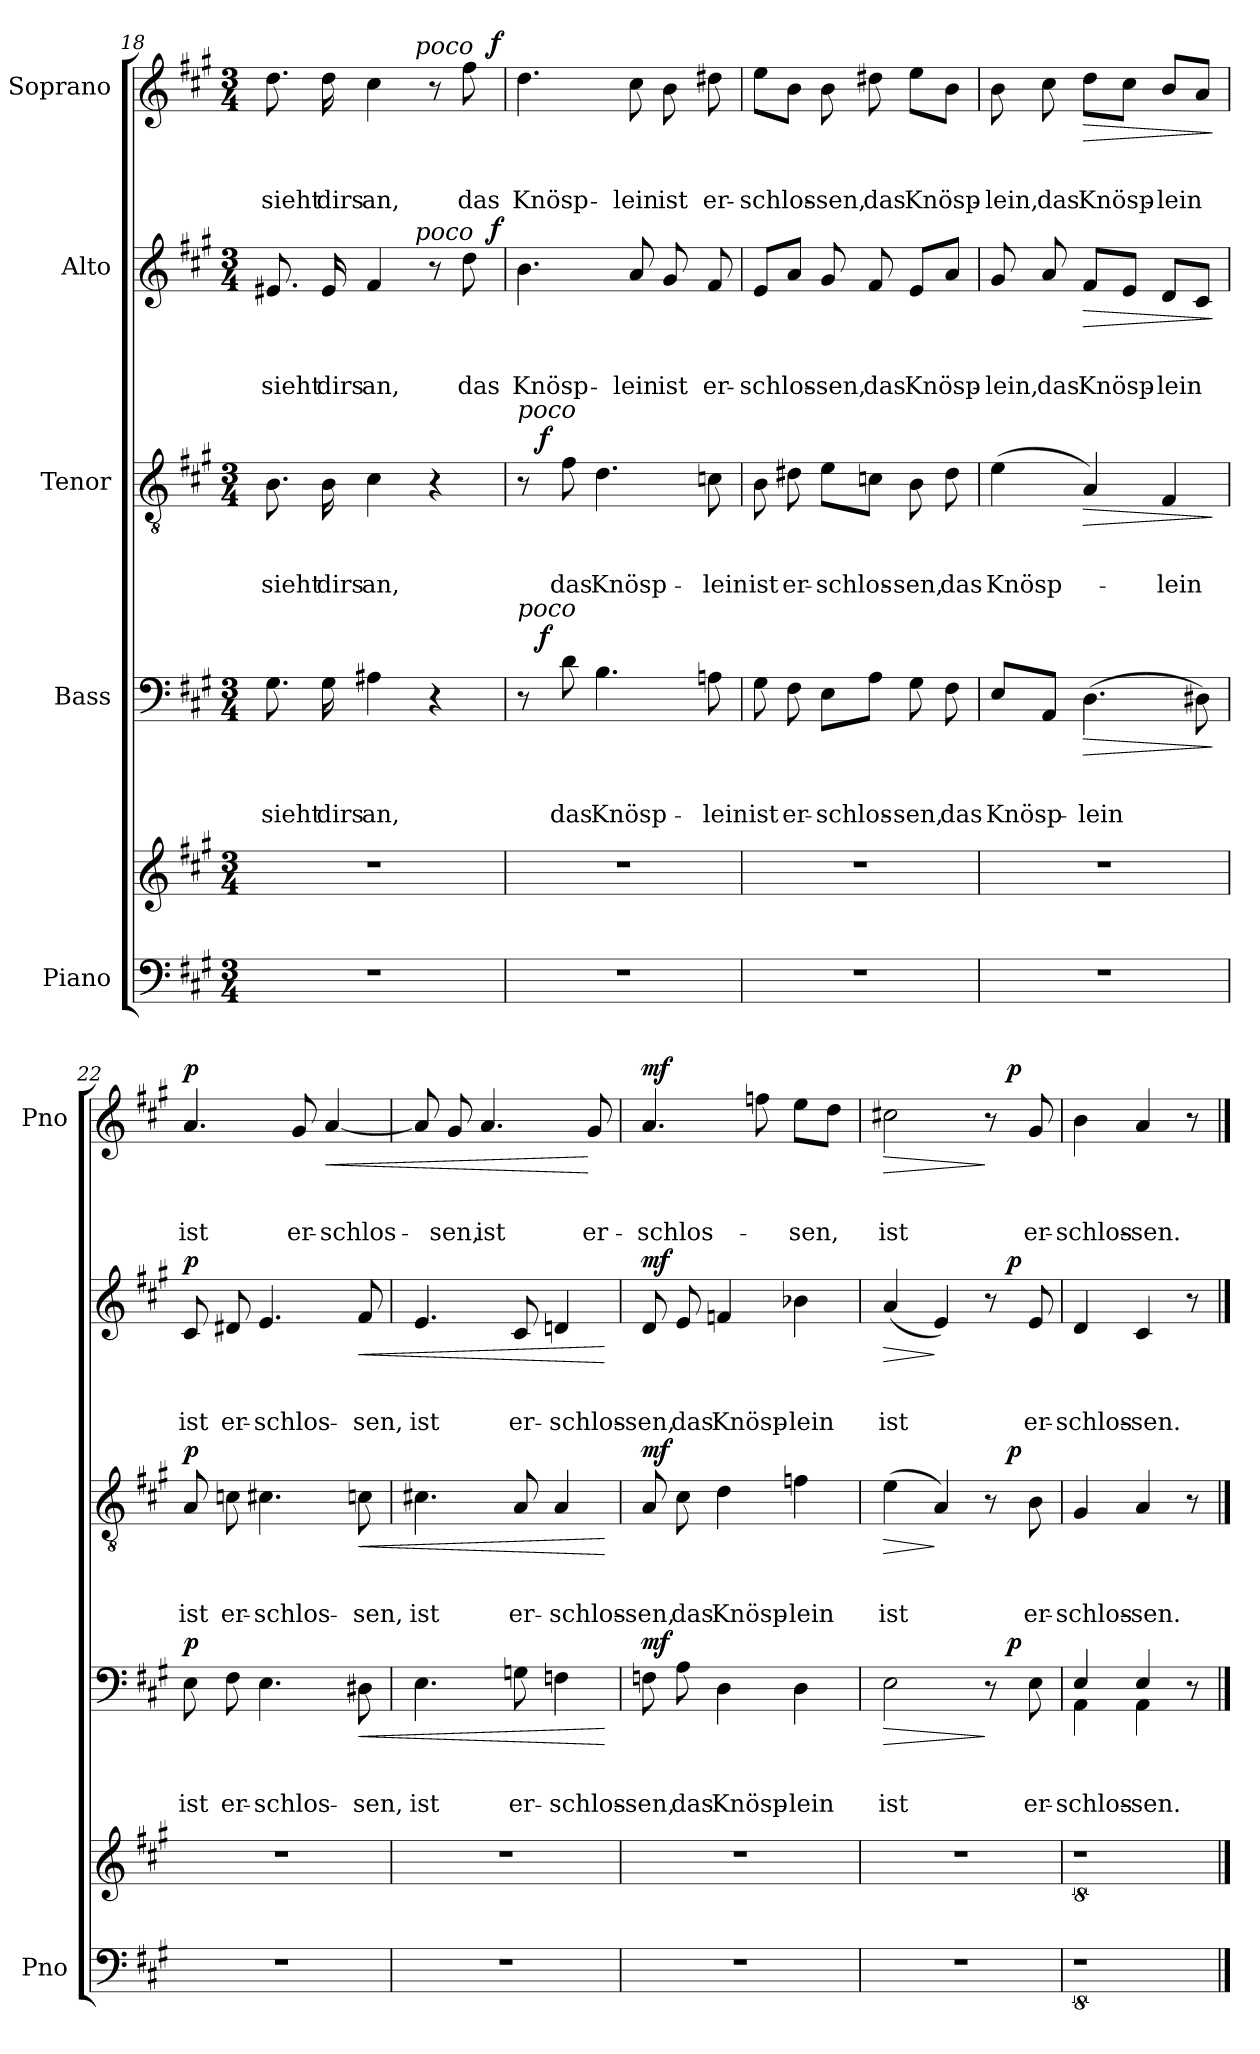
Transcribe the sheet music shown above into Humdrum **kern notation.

**kern	**kern	**kern	**text	**text	**text	**dynam	**kern	**text	**text	**text	**dynam	**kern	**text	**text	**text	**dynam	**kern	**text	**text	**text	**dynam
*part5	*part5	*part4	*part4	*part4	*part4	*part4	*part3	*part3	*part3	*part3	*part3	*part2	*part2	*part2	*part2	*part2	*part1	*part1	*part1	*part1	*part1
*staff6	*staff5	*staff4	*staff4	*staff4	*staff4	*staff4	*staff3	*staff3	*staff3	*staff3	*staff3	*staff2	*staff2	*staff2	*staff2	*staff2	*staff1	*staff1	*staff1	*staff1	*staff1
*I"Piano	*	*I"Bass	*	*	*	*	*I"Tenor	*	*	*	*	*I"Alto	*	*	*	*	*I"Soprano	*	*	*	*
*I'Pno	*	*	*	*	*	*	*	*	*	*	*	*	*	*	*	*	*I'Pno	*	*	*	*
*clefF4	*clefG2	*clefF4	*	*	*	*	*clefGv2	*	*	*	*	*clefG2	*	*	*	*	*clefG2	*	*	*	*
*k[f#c#g#]	*k[f#c#g#]	*k[f#c#g#]	*	*	*	*	*k[f#c#g#]	*	*	*	*	*k[f#c#g#]	*	*	*	*	*k[f#c#g#]	*	*	*	*
*A:	*A:	*A:	*	*	*	*	*A:	*	*	*	*	*A:	*	*	*	*	*A:	*	*	*	*
*M3/4	*M3/4	*M3/4	*	*	*	*	*M3/4	*	*	*	*	*M3/4	*	*	*	*	*M3/4	*	*	*	*
=18	=18	=18	=18	=18	=18	=18	=18	=18	=18	=18	=18	=18	=18	=18	=18	=18	=18	=18	=18	=18	=18
*	*	*	*	*	*	*	*	*	*	*	*	*^	*	*	*	*	*^	*	*	*	*
*	*	*	*	*	*	*	*	*	*	*	*	*	*^	*	*	*	*	*	*^	*	*	*	*
2.r	2.r	8.G#\	.	.	sieht	.	8.B\	.	.	sieht	.	8.e#X/	2ryy	4...ryy	.	.	sieht	.	8.dd\	2ryy	4...ryy	.	.	sieht	.
.	.	16G#\	.	.	dirs	.	16B\	.	.	dirs	.	16e#/	.	.	.	.	dirs	.	16dd\	.	.	.	.	dirs	.
.	.	4A#X\	.	.	an,	.	4c#\	.	.	an,	.	4f#/	.	.	.	.	an,	.	4cc#\	.	.	.	.	an,	.
!	!	!	!	!	!	!	!	!	!	!	!	!	!	!	!	!	!	!	!	!	!LO:TX:a:i:t=poco	!	!	!	!
!	!	!	!	!	!	!	!	!	!	!	!	!	!	!LO:TX:a:i:t=poco	!	!	!	!	!	!	!	!	!	!	!
.	.	.	.	.	.	.	.	.	.	.	.	.	.	4ryy	.	.	.	.	.	.	4ryy	.	.	.	.
.	.	4r	.	.	.	.	4r	.	.	.	.	8r	8..ryy	.	.	.	.	.	8r	8..ryy	.	.	.	.	.
.	.	.	.	.	.	.	.	.	.	.	.	8dd\	.	.	.	.	das	.	8ff#\	.	.	.	.	das	.
!	!	!	!	!	!	!	!	!	!	!	!	!	!	!	!	!	!	!LO:DY:a	!	!	!	!	!	!	!LO:DY:a
.	.	.	.	.	.	.	.	.	.	.	.	.	32ryy	32ryy	.	.	.	f	.	32ryy	32ryy	.	.	.	f
=19	=19	=19	=19	=19	=19	=19	=19	=19	=19	=19	=19	=19	=19	=19	=19	=19	=19	=19	=19	=19	=19	=19	=19	=19	=19
*	*	*^	*	*	*	*	*^	*	*	*	*	*	*	*	*	*	*	*	*	*	*	*	*	*	*
!	!	!	!	!	!	!	!	!LO:TX:a:i:t=poco	!	!	!	!	!	!	!	!	!	!	!	!	!	!	!	!	!	!	!
!	!	!LO:TX:a:i:t=poco	!	!	!	!	!	!	!	!	!	!	!	!	!	!	!	!	!	!	!	!	!	!	!	!	!
*	*	*	*	*	*	*	*	*	*	*	*	*	*	*v	*v	*v	*	*	*	*	*	*	*	*	*	*	*
*	*	*	*	*	*	*	*	*	*	*	*	*	*	*	*	*	*	*	*v	*v	*v	*	*	*	*
2.r	2.r	8r	16ryy	.	.	.	.	8r	16ryy	.	.	.	.	4.b\	.	.	Knösp-	.	4.dd\	.	.	Knösp-	.
!	!	!	!	!	!	!	!LO:DY:a	!	!	!	!	!	!LO:DY:a	!	!	!	!	!	!	!	!	!	!
.	.	.	2ryy	.	.	.	f	.	2ryy	.	.	.	f	.	.	.	.	.	.	.	.	.	.
.	.	8d\	.	.	.	das	.	8f#\	.	.	.	das	.	.	.	.	.	.	.	.	.	.	.
.	.	4.B\	.	.	.	Knösp-	.	4.d\	.	.	.	Knösp-	.	.	.	.	.	.	.	.	.	.	.
.	.	.	.	.	.	.	.	.	.	.	.	.	.	8a/	.	.	-lein	.	8cc#\	.	.	-lein	.
.	.	.	.	.	.	.	.	.	.	.	.	.	.	8g#/	.	.	ist	.	8b\	.	.	ist	.
.	.	.	8.ryy	.	.	.	.	.	8.ryy	.	.	.	.	.	.	.	.	.	.	.	.	.	.
.	.	8An\	.	.	.	-lein	.	8cn\	.	.	.	-lein	.	8f#/	.	.	er-	.	8dd#X\	.	.	er-	.
*	*	*v	*v	*	*	*	*	*	*	*	*	*	*	*	*	*	*	*	*	*	*	*	*
*	*	*	*	*	*	*	*v	*v	*	*	*	*	*	*	*	*	*	*	*	*	*	*
!!LO:LB:g=z
=20	=20	=20	=20	=20	=20	=20	=20	=20	=20	=20	=20	=20	=20	=20	=20	=20	=20	=20	=20	=20	=20
2.r	2.r	8G#\	.	.	ist	.	8B\	.	.	ist	.	8e/L	.	.	-schlos-	.	8ee\L	.	.	-schlos-	.
.	.	8F#\	.	.	er-	.	8d#X\	.	.	er-	.	8a/J	.	.	.	.	8b\J	.	.	.	.
.	.	8E\L	.	.	-schlos-	.	8e\L	.	.	-schlos-	.	8g#/	.	.	-sen,	.	8b\	.	.	-sen,	.
.	.	8A\J	.	.	.	.	8cn\J	.	.	.	.	8f#/	.	.	das	.	8dd#X\	.	.	das	.
.	.	8G#\	.	.	-sen,	.	8B\	.	.	-sen,	.	8e/L	.	.	Knösp-	.	8ee\L	.	.	Knösp-	.
.	.	8F#\	.	.	das	.	8d#\	.	.	das	.	8a/J	.	.	.	.	8b\J	.	.	.	.
=21	=21	=21	=21	=21	=21	=21	=21	=21	=21	=21	=21	=21	=21	=21	=21	=21	=21	=21	=21	=21	=21
2.r	2.r	8E/L	.	.	Knösp-	.	(4e\	.	.	Knösp-	.	8g#/	.	.	-lein,	.	8b\	.	.	-lein,	.
.	.	8AA/J	.	.	.	.	.	.	.	.	.	8a/	.	.	das	.	8cc#\	.	.	das	.
!	!	!	!	!	!	!LO:HP:b	!	!	!	!	!LO:HP:b	!	!	!	!	!LO:HP:b	!	!	!	!	!LO:HP:b
.	.	(4.D\	.	.	-lein	>	4A/)	.	.	.	>	8f#/L	.	.	Knösp-	>	8dd\L	.	.	Knösp-	>
.	.	.	.	.	.	.	.	.	.	.	.	8e/J	.	.	.	.	8cc#\J	.	.	.	.
.	.	.	.	.	.	.	4F#/	.	.	-lein	.	8d/L	.	.	-lein	.	8b/L	.	.	-lein	.
.	.	8D#X\)	.	.	.	.	.	.	.	.	.	8c#/J	.	.	.	.	8a/J	.	.	.	.
.	.	.	.	.	.	]	.	.	.	.	]	.	.	.	.	]	.	.	.	.	]
=22	=22	=22	=22	=22	=22	=22	=22	=22	=22	=22	=22	=22	=22	=22	=22	=22	=22	=22	=22	=22	=22
!	!	!	!	!	!	!LO:DY:a	!	!	!	!	!LO:DY:a	!	!	!	!	!LO:DY:a	!	!	!	!	!LO:DY:a
2.r	2.r	8E\	.	.	ist	p	8A/	.	.	ist	p	8c#/	.	.	ist	p	4.a/	.	.	ist	p
.	.	8F#\	.	.	er-	.	8cn\	.	.	er-	.	8d#X/	.	.	er-	.	.	.	.	.	.
.	.	4.E\	.	.	-schlos-	.	4.c#X\	.	.	-schlos-	.	4.e/	.	.	-schlos-	.	.	.	.	.	.
.	.	.	.	.	.	.	.	.	.	.	.	.	.	.	.	.	8g#/	.	.	er-	.
!	!	!	!	!	!	!	!	!	!	!	!	!	!	!	!	!	!	!	!	!	!LO:HP:b
.	.	.	.	.	.	.	.	.	.	.	.	.	.	.	.	.	[4a/	.	.	-schlos-	<
!	!	!	!	!	!	!LO:HP:b	!	!	!	!	!LO:HP:b	!	!	!	!	!LO:HP:b	!	!	!	!	!
.	.	8D#X\	.	.	-sen,	<	8cn\	.	.	-sen,	<	8f#/	.	.	-sen,	<	.	.	.	.	.
=23	=23	=23	=23	=23	=23	=23	=23	=23	=23	=23	=23	=23	=23	=23	=23	=23	=23	=23	=23	=23	=23
2.r	2.r	4.E\	.	.	ist	.	4.c#X\	.	.	ist	.	4.e/	.	.	ist	.	8a/]	.	.	.	.
.	.	.	.	.	.	.	.	.	.	.	.	.	.	.	.	.	8g#/	.	.	-sen,	.
.	.	.	.	.	.	.	.	.	.	.	.	.	.	.	.	.	4.a/	.	.	ist	.
.	.	8Gn\	.	.	er-	.	8A/	.	.	er-	.	8c#/	.	.	er-	.	.	.	.	.	.
.	.	4Fn\	.	.	-schlos-	.	4A/	.	.	-schlos-	.	4dn/	.	.	-schlos-	.	.	.	.	.	.
.	.	.	.	.	.	.	.	.	.	.	.	.	.	.	.	.	8g#/	.	.	er-	[
.	.	.	.	.	.	[	.	.	.	.	[	.	.	.	.	[	.	.	.	.	.
!!LO:PB:g=z
=24	=24	=24	=24	=24	=24	=24	=24	=24	=24	=24	=24	=24	=24	=24	=24	=24	=24	=24	=24	=24	=24
!	!	!	!	!	!	!LO:DY:a	!	!	!	!	!LO:DY:a	!	!	!	!	!LO:DY:a	!	!	!	!	!LO:DY:a
2.r	2.r	8Fn\	.	.	-sen,	mf	8A/	.	.	-sen,	mf	8d/	.	.	-sen,	mf	4.a/	.	.	-schlos-	mf
.	.	8A\	.	.	das	.	8c#\	.	.	das	.	8e/	.	.	das	.	.	.	.	.	.
.	.	4D\	.	.	Knösp-	.	4d\	.	.	Knösp-	.	4fn/	.	.	Knösp-	.	.	.	.	.	.
.	.	.	.	.	.	.	.	.	.	.	.	.	.	.	.	.	8ffn\	.	.	.	.
.	.	4D\	.	.	-lein	.	4fn\	.	.	-lein	.	4b-X\	.	.	-lein	.	8ee\L	.	.	-sen,	.
.	.	.	.	.	.	.	.	.	.	.	.	.	.	.	.	.	8dd\J	.	.	.	.
=25	=25	=25	=25	=25	=25	=25	=25	=25	=25	=25	=25	=25	=25	=25	=25	=25	=25	=25	=25	=25	=25
!	!	!	!	!	!	!LO:HP:b	!	!	!	!	!LO:HP:b	!	!	!	!	!LO:HP:b	!	!	!	!	!LO:HP:b
*	*	*^	*	*	*	*	*^	*	*	*	*	*^	*	*	*	*	*^	*	*	*	*
2.r	2.r	2E\	2ryy	.	.	ist	>	(4e\	2ryy	.	.	ist	>	(4a/	2ryy	.	.	ist	>	2cc#X\	2ryy	.	.	ist	>
.	.	.	.	.	.	.	.	4A/)	.	.	.	.	]	4e/)	.	.	.	.	]	.	.	.	.	.	.
.	.	8r	16ryy	.	.	.	]	8r	16ryy	.	.	.	.	8r	16ryy	.	.	.	.	8r	16ryy	.	.	.	]
!	!	!	!	!	!	!	!LO:DY:a	!	!	!	!	!	!LO:DY:a	!	!	!	!	!	!LO:DY:a	!	!	!	!	!	!LO:DY:a
.	.	.	8.ryy	.	.	.	p	.	8.ryy	.	.	.	p	.	8.ryy	.	.	.	p	.	8.ryy	.	.	.	p
.	.	8E\	.	.	.	er-	.	8B\	.	.	.	er-	.	8e/	.	.	.	er-	.	8g#/	.	.	.	er-	.
*	*	*	*	*	*	*	*	*v	*v	*	*	*	*	*	*	*	*	*	*	*v	*v	*	*	*	*
*	*	*	*	*	*	*	*	*	*	*	*	*	*v	*v	*	*	*	*	*	*	*	*	*
=26	=26	=26	=26	=26	=26	=26	=26	=26	=26	=26	=26	=26	=26	=26	=26	=26	=26	=26	=26	=26	=26	=26
8%5r	8%5r	4E/	4AA\	.	.	-schlos-	.	4G#/	.	.	-schlos-	.	4d/	.	.	-schlos-	.	4b\	.	.	-schlos-	.
.	.	4E/	4AA\	.	.	-sen.	.	4A/	.	.	-sen.	.	4c#/	.	.	-sen.	.	4a/	.	.	-sen.	.
.	.	8r	8ryy	.	.	.	.	8r	.	.	.	.	8r	.	.	.	.	8r	.	.	.	.
*	*	*v	*v	*	*	*	*	*	*	*	*	*	*	*	*	*	*	*	*	*	*	*
==	==	==	==	==	==	==	==	==	==	==	==	==	==	==	==	==	==	==	==	==	==
*-	*-	*-	*-	*-	*-	*-	*-	*-	*-	*-	*-	*-	*-	*-	*-	*-	*-	*-	*-	*-	*-
